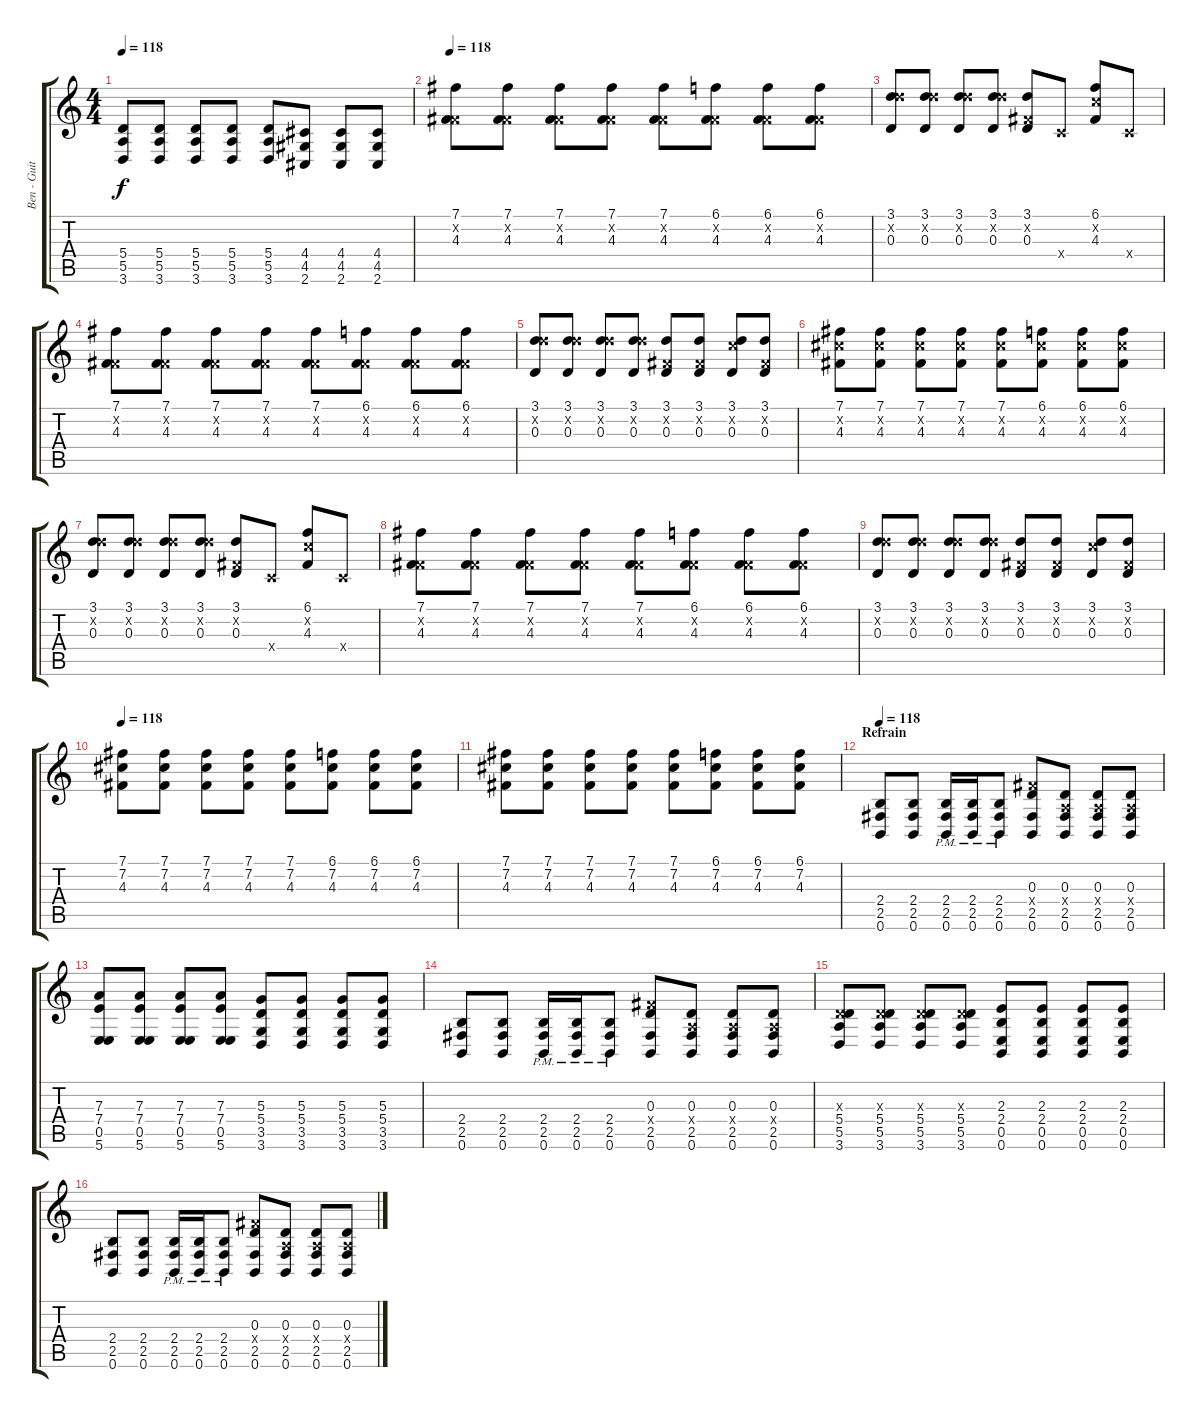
\track ("Ben - Guitare" "Ben - Guit") {instrument distortionguitar}
\staff {score tabs}
\tuning (B3 Gb3 D3 A2 E2 B1) {hide}
\ts (4 4)
\tempo 118
\clef g2
\ks c
(5.4 5.5 3.6).8{dy f} (5.4 5.5 3.6).8 (5.4 5.5 3.6).8 (5.4 5.5 3.6).8 (5.4 5.5 3.6).8 (4.4 4.5 2.6).8 (4.4 4.5 2.6).8 (4.4 4.5 2.6).8 |
\section ("" "")
\tempo 118
(7.1 0.2{x} 4.3).8{volume 10 balance 2 instrument distortionguitar} (7.1 0.2{x} 4.3).8 (7.1 0.2{x} 4.3).8 (7.1 0.2{x} 4.3).8 (7.1 0.2{x} 4.3).8 (6.1 0.2{x} 4.3).8 (6.1 0.2{x} 4.3).8 (6.1 0.2{x} 4.3).8 |
(3.1 8.2{x} 0.3).8 (3.1 8.2{x} 0.3).8 (3.1 8.2{x} 0.3).8 (3.1 8.2{x} 0.3).8 (3.1 0.2{x} 0.3).8 3.4{x}.8 (6.1 6.2{x} 4.3).8 3.4{x}.8 |
(7.1 0.2{x} 4.3).8 (7.1 0.2{x} 4.3).8 (7.1 0.2{x} 4.3).8 (7.1 0.2{x} 4.3).8 (7.1 0.2{x} 4.3).8 (6.1 0.2{x} 4.3).8 (6.1 0.2{x} 4.3).8 (6.1 0.2{x} 4.3).8 |
(3.1 8.2{x} 0.3).8 (3.1 8.2{x} 0.3).8 (3.1 8.2{x} 0.3).8 (3.1 8.2{x} 0.3).8 (3.1 0.2{x} 0.3).8 (3.1 0.2{x} 0.3).8 (3.1 6.2{x} 0.3).8 (3.1 0.2{x} 0.3).8 |
(7.1 7.2{x} 4.3).8{volume 10 balance 2 instrument distortionguitar} (7.1 7.2{x} 4.3).8 (7.1 7.2{x} 4.3).8 (7.1 7.2{x} 4.3).8 (7.1 7.2{x} 4.3).8 (6.1 7.2{x} 4.3).8 (6.1 7.2{x} 4.3).8 (6.1 7.2{x} 4.3).8 |
(3.1 8.2{x} 0.3).8 (3.1 8.2{x} 0.3).8 (3.1 8.2{x} 0.3).8 (3.1 8.2{x} 0.3).8 (3.1 0.2{x} 0.3).8 3.4{x}.8 (6.1 6.2{x} 4.3).8 3.4{x}.8 |
(7.1 0.2{x} 4.3).8 (7.1 0.2{x} 4.3).8 (7.1 0.2{x} 4.3).8 (7.1 0.2{x} 4.3).8 (7.1 0.2{x} 4.3).8 (6.1 0.2{x} 4.3).8 (6.1 0.2{x} 4.3).8 (6.1 0.2{x} 4.3).8 |
(3.1 8.2{x} 0.3).8 (3.1 8.2{x} 0.3).8 (3.1 8.2{x} 0.3).8 (3.1 8.2{x} 0.3).8 (3.1 0.2{x} 0.3).8 (3.1 0.2{x} 0.3).8 (3.1 6.2{x} 0.3).8 (3.1 0.2{x} 0.3).8 |
\section ("" "")
\tempo 118
(7.1 7.2 4.3).8{volume 6 balance 2 instrument distortionguitar} (7.1 7.2 4.3).8 (7.1 7.2 4.3).8 (7.1 7.2 4.3).8 (7.1 7.2 4.3).8 (6.1 7.2 4.3).8 (6.1 7.2 4.3).8 (6.1 7.2 4.3).8 |
(7.1 7.2 4.3).8 (7.1 7.2 4.3).8 (7.1 7.2 4.3).8 (7.1 7.2 4.3).8 (7.1 7.2 4.3).8 (6.1 7.2 4.3).8 (6.1 7.2 4.3).8 (6.1 7.2 4.3).8 |
\section ("" "Refrain")
\tempo 118
(2.4 2.5 0.6).8{volume 10 balance 2 instrument distortionguitar} (2.4 2.5 0.6).8 (2.4{pm} 2.5{pm} 0.6{pm}).16 (2.4{pm} 2.5{pm} 0.6{pm}).16 (2.4{pm} 2.5{pm} 0.6{pm}).8 (0.3 9.4{x} 2.5 0.6).8 (0.3 0.4{x} 2.5 0.6).8 (0.3 0.4{x} 2.5 0.6).8 (0.3 0.4{x} 2.5 0.6).8 |
(7.3 7.4 0.5 5.6).8 (7.3 7.4 0.5 5.6).8 (7.3 7.4 0.5 5.6).8 (7.3 7.4 0.5 5.6).8 (5.3 5.4 3.5 3.6).8 (5.3 5.4 3.5 3.6).8 (5.3 5.4 3.5 3.6).8 (5.3 5.4 3.5 3.6).8 |
(2.4 2.5 0.6).8 (2.4 2.5 0.6).8 (2.4{pm} 2.5{pm} 0.6{pm}).16 (2.4{pm} 2.5{pm} 0.6{pm}).16 (2.4{pm} 2.5{pm} 0.6{pm}).8 (0.3 9.4{x} 2.5 0.6).8 (0.3 0.4{x} 2.5 0.6).8 (0.3 0.4{x} 2.5 0.6).8 (0.3 0.4{x} 2.5 0.6).8 |
(0.3{x} 5.4 5.5 3.6).8 (0.3{x} 5.4 5.5 3.6).8 (0.3{x} 5.4 5.5 3.6).8 (0.3{x} 5.4 5.5 3.6).8 (2.3 2.4 0.5 0.6).8 (2.3 2.4 0.5 0.6).8 (2.3 2.4 0.5 0.6).8 (2.3 2.4 0.5 0.6).8 |
(2.4 2.5 0.6).8 (2.4 2.5 0.6).8 (2.4{pm} 2.5{pm} 0.6{pm}).16 (2.4{pm} 2.5{pm} 0.6{pm}).16 (2.4{pm} 2.5{pm} 0.6{pm}).8 (0.3 9.4{x} 2.5 0.6).8 (0.3 0.4{x} 2.5 0.6).8 (0.3 0.4{x} 2.5 0.6).8 (0.3 0.4{x} 2.5 0.6).8
